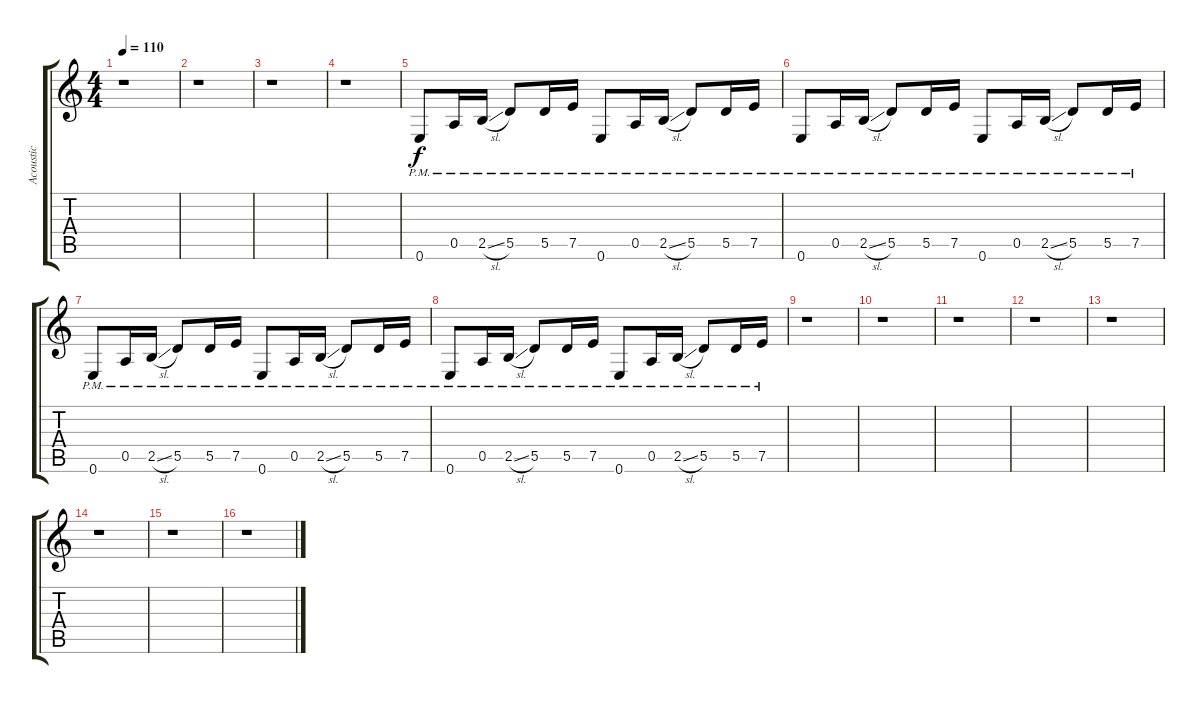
\track ("Acoustic" "Acoustic") {instrument acousticguitarsteel}
\staff {score tabs}
\tuning (E4 B3 G3 D3 A2 E2) {hide}
\ts (4 4)
\tempo 110
\clef g2
\ks c
r.1{dy f} |
r.1 |
r.1 |
r.1 |
0.6{pm}.8 0.5{pm}.16 2.5{sl pm}.16 5.5{pm}.8 5.5{pm}.16 7.5{pm}.16 0.6{pm}.8 0.5{pm}.16 2.5{sl pm}.16 5.5{pm}.8 5.5{pm}.16 7.5{pm}.16 |
0.6{pm}.8 0.5{pm}.16 2.5{sl pm}.16 5.5{pm}.8 5.5{pm}.16 7.5{pm}.16 0.6{pm}.8 0.5{pm}.16 2.5{sl pm}.16 5.5{pm}.8 5.5{pm}.16 7.5{pm}.16 |
0.6{pm}.8 0.5{pm}.16 2.5{sl pm}.16 5.5{pm}.8 5.5{pm}.16 7.5{pm}.16 0.6{pm}.8 0.5{pm}.16 2.5{sl pm}.16 5.5{pm}.8 5.5{pm}.16 7.5{pm}.16 |
0.6{pm}.8 0.5{pm}.16 2.5{sl pm}.16 5.5{pm}.8 5.5{pm}.16 7.5{pm}.16 0.6{pm}.8 0.5{pm}.16 2.5{sl pm}.16 5.5{pm}.8 5.5{pm}.16 7.5{pm}.16 |
r.1 |
r.1 |
r.1 |
r.1 |
r.1 |
r.1 |
r.1 |
r.1
